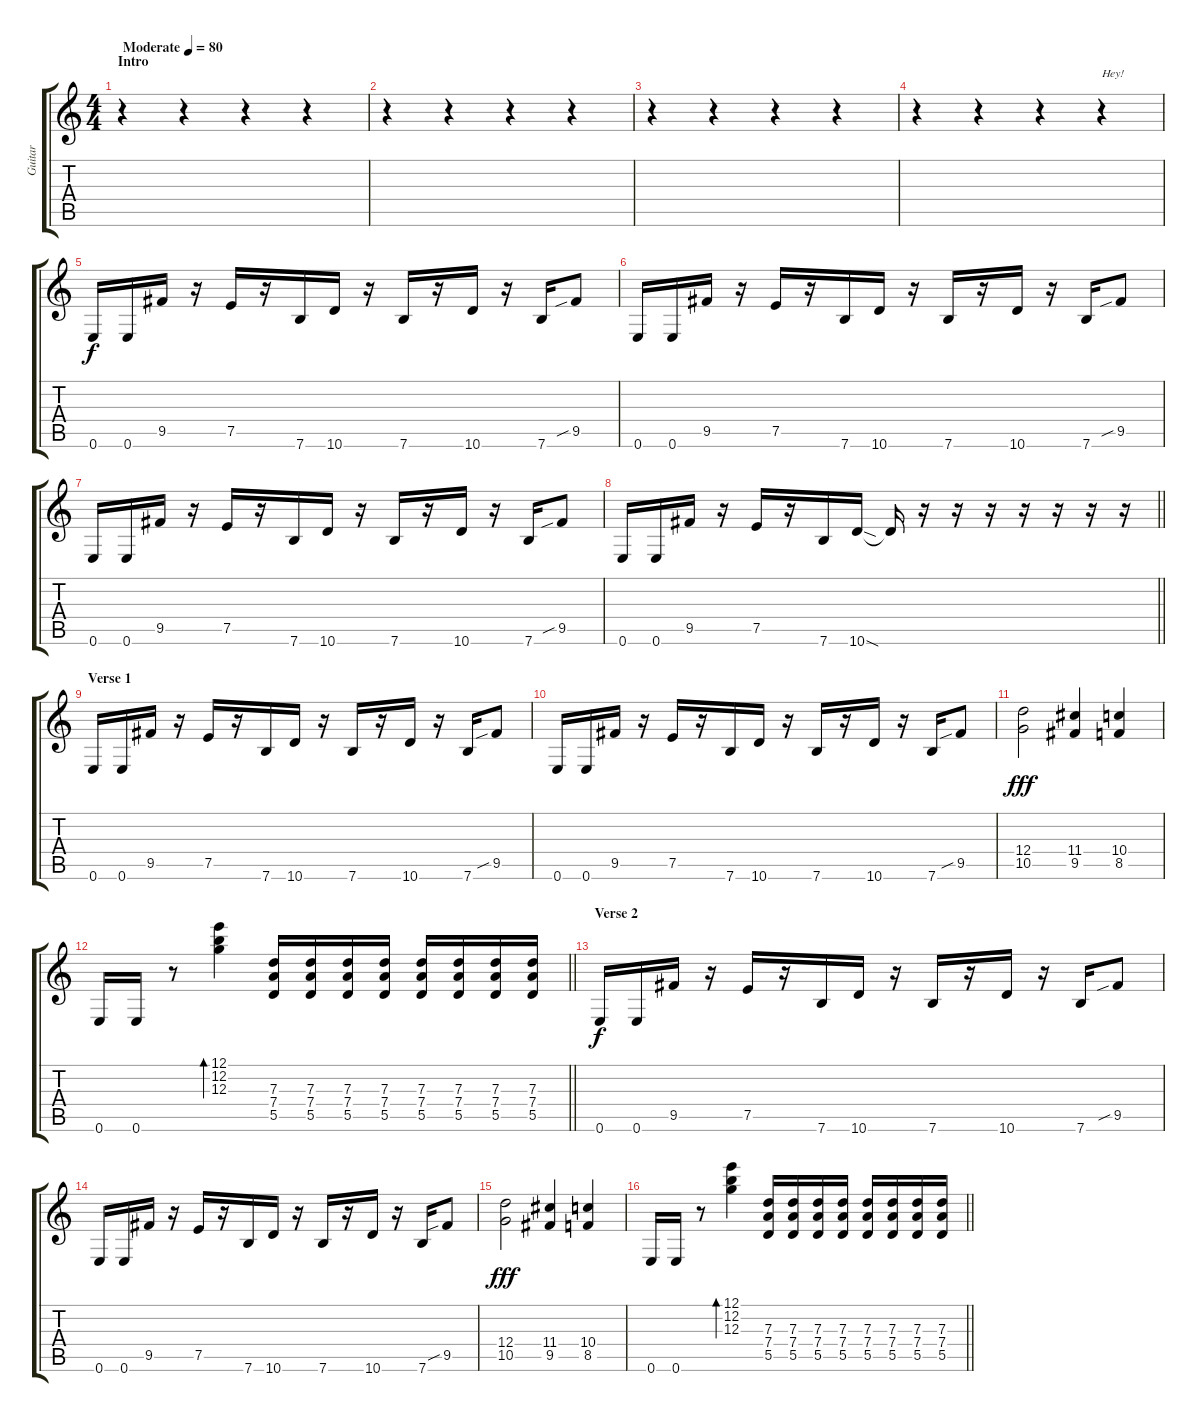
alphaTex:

\track ("Guitar" "Guitar") {instrument distortionguitar}
\staff {score tabs}
\tuning (E4 B3 G3 D3 A2 E2) {hide}
\ts (4 4)
\section ("" "Intro")
\tempo (80 "Moderate")
\clef g2
\ks c
r.4{dy f instrument distortionguitar} r.4 r.4 r.4 |
r.4 r.4 r.4 r.4 |
r.4 r.4 r.4 r.4 |
r.4 r.4 r.4 r.4{txt "Hey!"} |
0.6.16 0.6.16 9.5.16 r.16 7.5.16 r.16 7.6.16 10.6.16 r.16 7.6.16 r.16 10.6.16 r.16 7.6.16 9.5{sib}.8 |
0.6.16 0.6.16 9.5.16 r.16 7.5.16 r.16 7.6.16 10.6.16 r.16 7.6.16 r.16 10.6.16 r.16 7.6.16 9.5{sib}.8 |
0.6.16 0.6.16 9.5.16 r.16 7.5.16 r.16 7.6.16 10.6.16 r.16 7.6.16 r.16 10.6.16 r.16 7.6.16 9.5{sib}.8 |
\barLineRight lightlight
0.6.16 0.6.16 9.5.16 r.16 7.5.16 r.16 7.6.16 10.6{sod}.16 10.6{t}.16 r.16 r.16 r.16 r.16 r.16 r.16 r.16 |
\section ("" "Verse 1")
0.6.16 0.6.16 9.5.16 r.16 7.5.16 r.16 7.6.16 10.6.16 r.16 7.6.16 r.16 10.6.16 r.16 7.6.16 9.5{sib}.8 |
0.6.16 0.6.16 9.5.16 r.16 7.5.16 r.16 7.6.16 10.6.16 r.16 7.6.16 r.16 10.6.16 r.16 7.6.16 9.5{sib}.8 |
(12.4 10.5).2{dy fff} (11.4 9.5).4 (10.4 8.5).4 |
\barLineRight lightlight
0.6.16 0.6.16 r.8 (12.1 12.2 12.3).4{bd 120} (7.3 7.4 5.5).16 (7.3 7.4 5.5).16 (7.3 7.4 5.5).16 (7.3 7.4 5.5).16 (7.3 7.4 5.5).16 (7.3 7.4 5.5).16 (7.3 7.4 5.5).16 (7.3 7.4 5.5).16 |
\section ("" "Verse 2")
0.6.16{dy f} 0.6.16 9.5.16 r.16 7.5.16 r.16 7.6.16 10.6.16 r.16 7.6.16 r.16 10.6.16 r.16 7.6.16 9.5{sib}.8 |
0.6.16 0.6.16 9.5.16 r.16 7.5.16 r.16 7.6.16 10.6.16 r.16 7.6.16 r.16 10.6.16 r.16 7.6.16 9.5{sib}.8 |
(12.4 10.5).2{dy fff} (11.4 9.5).4 (10.4 8.5).4 |
\barLineRight lightlight
0.6.16 0.6.16 r.8 (12.1 12.2 12.3).4{bd 120} (7.3 7.4 5.5).16 (7.3 7.4 5.5).16 (7.3 7.4 5.5).16 (7.3 7.4 5.5).16 (7.3 7.4 5.5).16 (7.3 7.4 5.5).16 (7.3 7.4 5.5).16 (7.3 7.4 5.5).16
